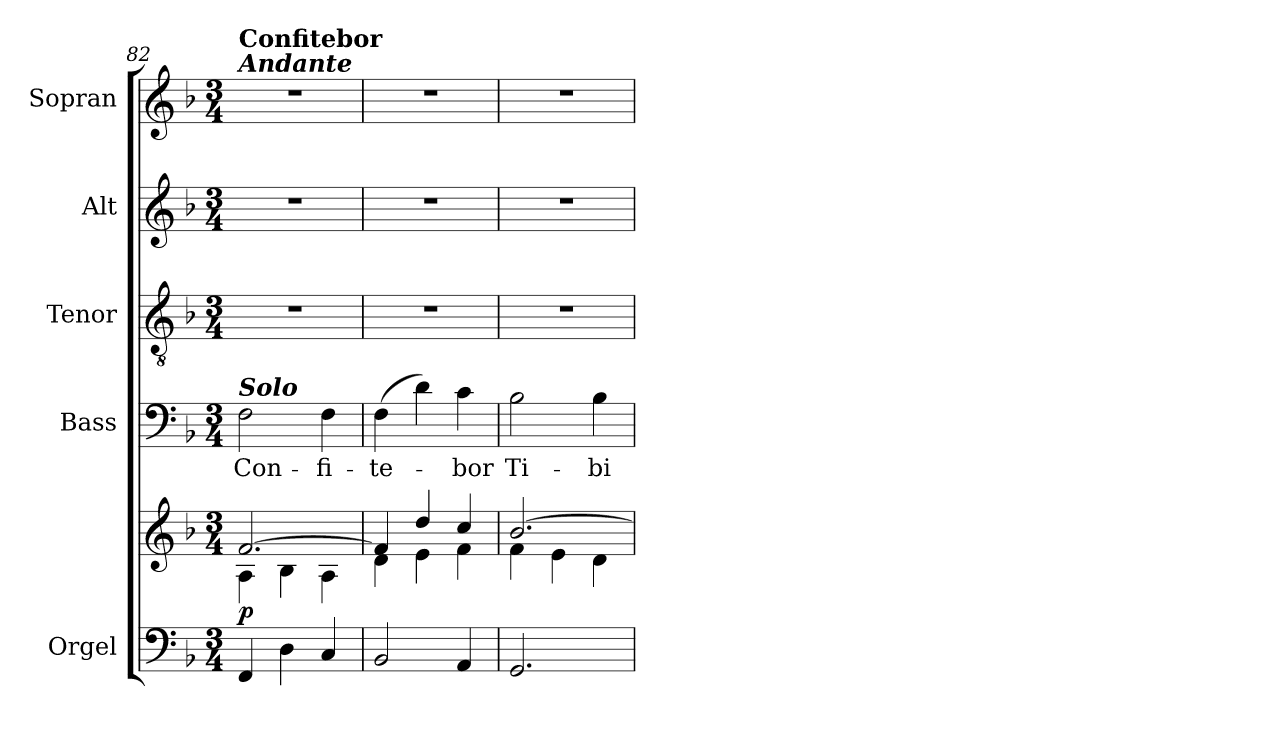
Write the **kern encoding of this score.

**kern	**kern	**dynam	**kern	**text	**kern	**kern	**kern
*part5	*part5	*part5	*part4	*part4	*part3	*part2	*part1
*staff6	*staff5	*staff5/6	*staff4	*staff4	*staff3	*staff2	*staff1
*I"Orgel	*	*	*I"Bass	*	*I"Tenor	*I"Alt	*I"Sopran
*I'Org.	*	*	*I'B.	*	*I'T.	*I'A.	*I'S.
!!LO:PB:g=z
*clefF4	*clefG2	*	*clefF4	*	*clefGv2	*clefG2	*clefG2
*k[b-]	*k[b-]	*	*k[b-]	*	*k[b-]	*k[b-]	*k[b-]
*F:	*F:	*	*F:	*	*F:	*F:	*F:
*M3/4	*M3/4	*	*M3/4	*	*M3/4	*M3/4	*M3/4
=82	=82	=82	=82	=82	=82	=82	=82
*	*^	*	*	*	*	*	*
!	!	!	!	!	!	!	!	!LO:TX:a:Bi:t=Andante
!	!	!	!	!	!	!	!	!LO:TX:a:B:t=Confitebor
!	!	!	!	!LO:TX:a:Bi:t=Solo	!	!	!	!
!	!	!	!LO:DY:b	!	!LO:LY:b	!	!	!
4FF/	[>2.f/	4A\	p	2F\	Con-	2.r	2.r	2.r
4D\	.	4B-\	.	.	.	.	.	.
!	!	!	!	!	!LO:LY:b	!	!	!
4C/	.	4A\	.	4F\	-fi-	.	.	.
=83	=83	=83	=83	=83	=83	=83	=83	=83
!	!	!	!	!	!LO:LY:b	!	!	!
2BB-/	4f/]	4d\	.	(>4F\	-te-	2.r	2.r	2.r
.	4dd/	4e\	.	4d\)	.	.	.	.
!	!	!	!	!	!LO:LY:b	!	!	!
4AA/	4cc/	4f\	.	4c\	-bor	.	.	.
=84	=84	=84	=84	=84	=84	=84	=84	=84
!	!	!	!	!	!LO:LY:b	!	!	!
2.GG/	[>2.b-/	4f\	.	2B-\	Ti-	2.r	2.r	2.r
.	.	4e\	.	.	.	.	.	.
!	!	!	!	!	!LO:LY:b	!	!	!
.	.	4d\	.	4B-\	-bi	.	.	.
*	*v	*v	*	*	*	*	*	*
=	=	=	=	=	=	=	=
*-	*-	*-	*-	*-	*-	*-	*-
